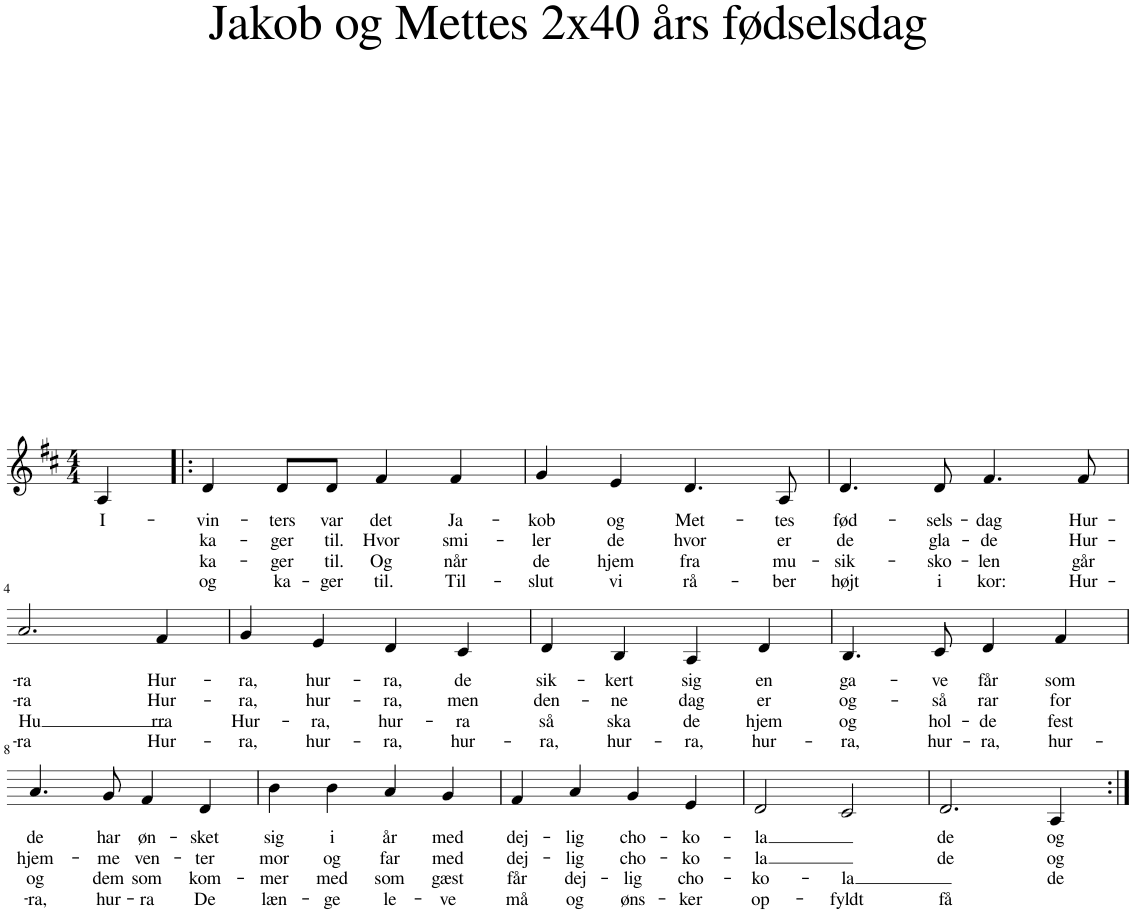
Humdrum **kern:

**kern	**text	**text	**text	**text
*part1	*part1	*part1	*part1	*part1
*staff1	*staff1	*staff1	*staff1	*staff1
*I"Violin	*	*	*	*
*I'Vln	*	*	*	*
*clefG2	*	*	*	*
*k[f#c#]	*	*	*	*
*M4/4	*	*	*	*
=	=	=	=	=
!	!LO:LY:b	!	!	!
4A/	I-	.	.	.
=1!|:	=1!|:	=1!|:	=1!|:	=1!|:
!	!LO:LY:b	!LO:LY:b	!LO:LY:b	!LO:LY:b
4d/	-vin-	ka-	ka-	og
!	!LO:LY:b	!LO:LY:b	!LO:LY:b	!LO:LY:b
8d/L	-ters	-ger	-ger	ka-
!	!LO:LY:b	!LO:LY:b	!LO:LY:b	!LO:LY:b
8d/J	var	til.	til.	-ger
!	!LO:LY:b	!LO:LY:b	!LO:LY:b	!LO:LY:b
4f#/	det	Hvor	Og	til.
!	!LO:LY:b	!LO:LY:b	!LO:LY:b	!LO:LY:b
4f#/	Ja-	smi-	når	Til-
=2	=2	=2	=2	=2
!	!LO:LY:b	!LO:LY:b	!LO:LY:b	!LO:LY:b
4g/	-kob	-ler	de	-slut
!	!LO:LY:b	!LO:LY:b	!LO:LY:b	!LO:LY:b
4e/	og	de	hjem	vi
!	!LO:LY:b	!LO:LY:b	!LO:LY:b	!LO:LY:b
4.d/	Met-	hvor	fra	rå-
!	!LO:LY:b	!LO:LY:b	!LO:LY:b	!LO:LY:b
8A/	-tes	er	mu-	-ber
=3	=3	=3	=3	=3
!	!LO:LY:b	!LO:LY:b	!LO:LY:b	!LO:LY:b
4.d/	fød-	de	-sik-	højt
!	!LO:LY:b	!LO:LY:b	!LO:LY:b	!LO:LY:b
8d/	-sels-	gla-	-sko-	i
!	!LO:LY:b	!LO:LY:b	!LO:LY:b	!LO:LY:b
4.f#/	-dag	-de	-len	kor:
!	!LO:LY:b	!LO:LY:b	!LO:LY:b	!LO:LY:b
8f#/	Hur-	Hur-	går	Hur-
!!LO:LB:g=z
=4	=4	=4	=4	=4
!	!LO:LY:b	!LO:LY:b	!LO:LY:b	!LO:LY:b
2.a/	-ra	-ra	Hu	-ra
!	!LO:LY:b	!LO:LY:b	!LO:LY:b	!LO:LY:b
4f#/	Hur-	Hur-	rra	Hur-
=5	=5	=5	=5	=5
!	!LO:LY:b	!LO:LY:b	!LO:LY:b	!LO:LY:b
4g/	-ra,	-ra,	Hur-	-ra,
!	!LO:LY:b	!LO:LY:b	!LO:LY:b	!LO:LY:b
4e/	hur-	hur-	-ra,	hur-
!	!LO:LY:b	!LO:LY:b	!LO:LY:b	!LO:LY:b
4d/	-ra,	-ra,	hur-	-ra,
!	!LO:LY:b	!LO:LY:b	!LO:LY:b	!LO:LY:b
4c#/	de	men	-ra	hur-
=6	=6	=6	=6	=6
!	!LO:LY:b	!LO:LY:b	!LO:LY:b	!LO:LY:b
4d/	sik-	den-	så	-ra,
!	!LO:LY:b	!LO:LY:b	!LO:LY:b	!LO:LY:b
4B/	-kert	-ne	ska	hur-
!	!LO:LY:b	!LO:LY:b	!LO:LY:b	!LO:LY:b
4A/	sig	dag	de	-ra,
!	!LO:LY:b	!LO:LY:b	!LO:LY:b	!LO:LY:b
4d/	en	er	hjem	hur-
=7	=7	=7	=7	=7
!	!LO:LY:b	!LO:LY:b	!LO:LY:b	!LO:LY:b
4.B/	ga-	og-	og	-ra,
!	!LO:LY:b	!LO:LY:b	!LO:LY:b	!LO:LY:b
8c#/	-ve	-så	hol-	hur-
!	!LO:LY:b	!LO:LY:b	!LO:LY:b	!LO:LY:b
4d/	får	rar	-de	-ra,
!	!LO:LY:b	!LO:LY:b	!LO:LY:b	!LO:LY:b
4f#/	som	for	fest	hur-
!!LO:LB:g=z
=8	=8	=8	=8	=8
!	!LO:LY:b	!LO:LY:b	!LO:LY:b	!LO:LY:b
4.a/	de	hjem-	og	-ra,
!	!LO:LY:b	!LO:LY:b	!LO:LY:b	!LO:LY:b
8g/	har	-me	dem	hur-
!	!LO:LY:b	!LO:LY:b	!LO:LY:b	!LO:LY:b
4f#/	øn-	ven-	som	-ra
!	!LO:LY:b	!LO:LY:b	!LO:LY:b	!LO:LY:b
4d/	-sket	-ter	kom-	De
=9	=9	=9	=9	=9
!	!LO:LY:b	!LO:LY:b	!LO:LY:b	!LO:LY:b
4b\	sig	mor	-mer	læn-
!	!LO:LY:b	!LO:LY:b	!LO:LY:b	!LO:LY:b
4b\	i	og	med	-ge
!	!LO:LY:b	!LO:LY:b	!LO:LY:b	!LO:LY:b
4a/	år	far	som	le-
!	!LO:LY:b	!LO:LY:b	!LO:LY:b	!LO:LY:b
4g/	med	med	gæst	-ve
=10	=10	=10	=10	=10
!	!LO:LY:b	!LO:LY:b	!LO:LY:b	!LO:LY:b
4f#/	dej-	dej-	får	må
!	!LO:LY:b	!LO:LY:b	!LO:LY:b	!LO:LY:b
4a/	-lig	-lig	dej-	og
!	!LO:LY:b	!LO:LY:b	!LO:LY:b	!LO:LY:b
4g/	cho-	cho-	-lig	øns-
!	!LO:LY:b	!LO:LY:b	!LO:LY:b	!LO:LY:b
4e/	-ko-	-ko-	cho-	-ker
=11	=11	=11	=11	=11
!	!LO:LY:b	!LO:LY:b	!LO:LY:b	!LO:LY:b
2d/	-la	-la	-ko-	op-
!	!	!	!LO:LY:b	!LO:LY:b
2c#/	.	.	-la	-fyldt
=12	=12	=12	=12	=12
!	!LO:LY:b	!LO:LY:b	!	!LO:LY:b
2.d/	de	de	.	få
!	!LO:LY:b	!LO:LY:b	!LO:LY:b	!
4A/	og	og	de	.
=:|!	=:|!	=:|!	=:|!	=:|!
*-	*-	*-	*-	*-
